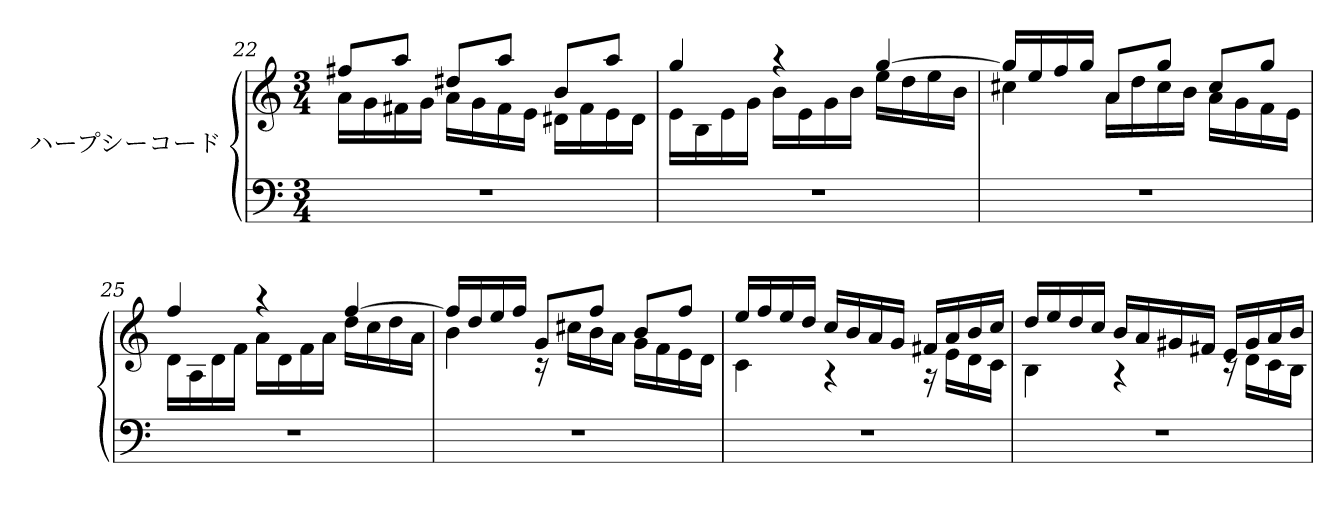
**kern	**kern
*part1	*part1
*staff2	*staff1
*I"ハープシーコード	*
!!LO:LB:g=z
*clefF4	*clefG2
*k[]	*k[]
*M3/4	*M3/4
=22	=22
*	*^
2.r	8ff#X/L	16a\LL
.	.	16g\
.	8aa/J	16f#X\
.	.	16g\JJ
.	8dd#X/L	16a\LL
.	.	16g\
.	8aa/J	16f#\
.	.	16e\JJ
.	8b/L	16d#X\LL
.	.	16f#\
.	8aa/J	16e\
.	.	16d#\JJ
=23	=23	=23
2.r	4gg/	16e\LL
.	.	16B\
.	.	16e\
.	.	16g\JJ
.	4r	16b\LL
.	.	16e\
.	.	16g\
.	.	16b\JJ
.	[4gg/	16ee\LL
.	.	16dd\
.	.	16ee\
.	.	16b\JJ
=24	=24	=24
2.r	16gg/LL]	4cc#X\
.	16ee/	.
.	16ff/	.
.	16gg/JJ	.
.	8a/L	16a\LL
.	.	16dd\
.	8gg/J	16cc#\
.	.	16b\JJ
.	8cc#/L	16a\LL
.	.	16g\
.	8gg/J	16f\
.	.	16e\JJ
!!LO:LB:g=z	!!
=25	=25	=25
2.r	4ff/	16d\LL
.	.	16A\
.	.	16d\
.	.	16f\JJ
.	4raa	16a\LL
.	.	16d\
.	.	16f\
.	.	16a\JJ
.	[4ff/	16dd\LL
.	.	16cc\
.	.	16dd\
.	.	16a\JJ
=26	=26	=26
2.r	16ff/LL]	4b\
.	16dd/	.
.	16ee/	.
.	16ff/JJ	.
.	8g/L	16rc
.	.	16cc#X\LL
.	8ff/J	16b\
.	.	16a\JJ
.	8b/L	16g\LL
.	.	16f\
.	8ff/J	16e\
.	.	16d\JJ
=27	=27	=27
2.r	16ee/LL	4c\
.	16ff/	.
.	16ee/	.
.	16dd/JJ	.
.	16cc/LL	4r
.	16b/	.
.	16a/	.
.	16g/JJ	.
.	16f#X/LL	16r
.	16a/	16e\LL
.	16b/	16d\
.	16cc/JJ	16c\JJ
!!LO:LB:g=z	!!
=28	=28	=28
2.r	16dd/LL	4B\
.	16ee/	.
.	16dd/	.
.	16cc/JJ	.
.	16b/LL	4r
.	16a/	.
.	16g#X/	.
.	16f#X/JJ	.
.	16e/LL	16rc
.	16g#/	16d\LL
.	16a/	16c\
.	16b/JJ	16B\JJ
*	*v	*v
=	=
*-	*-
